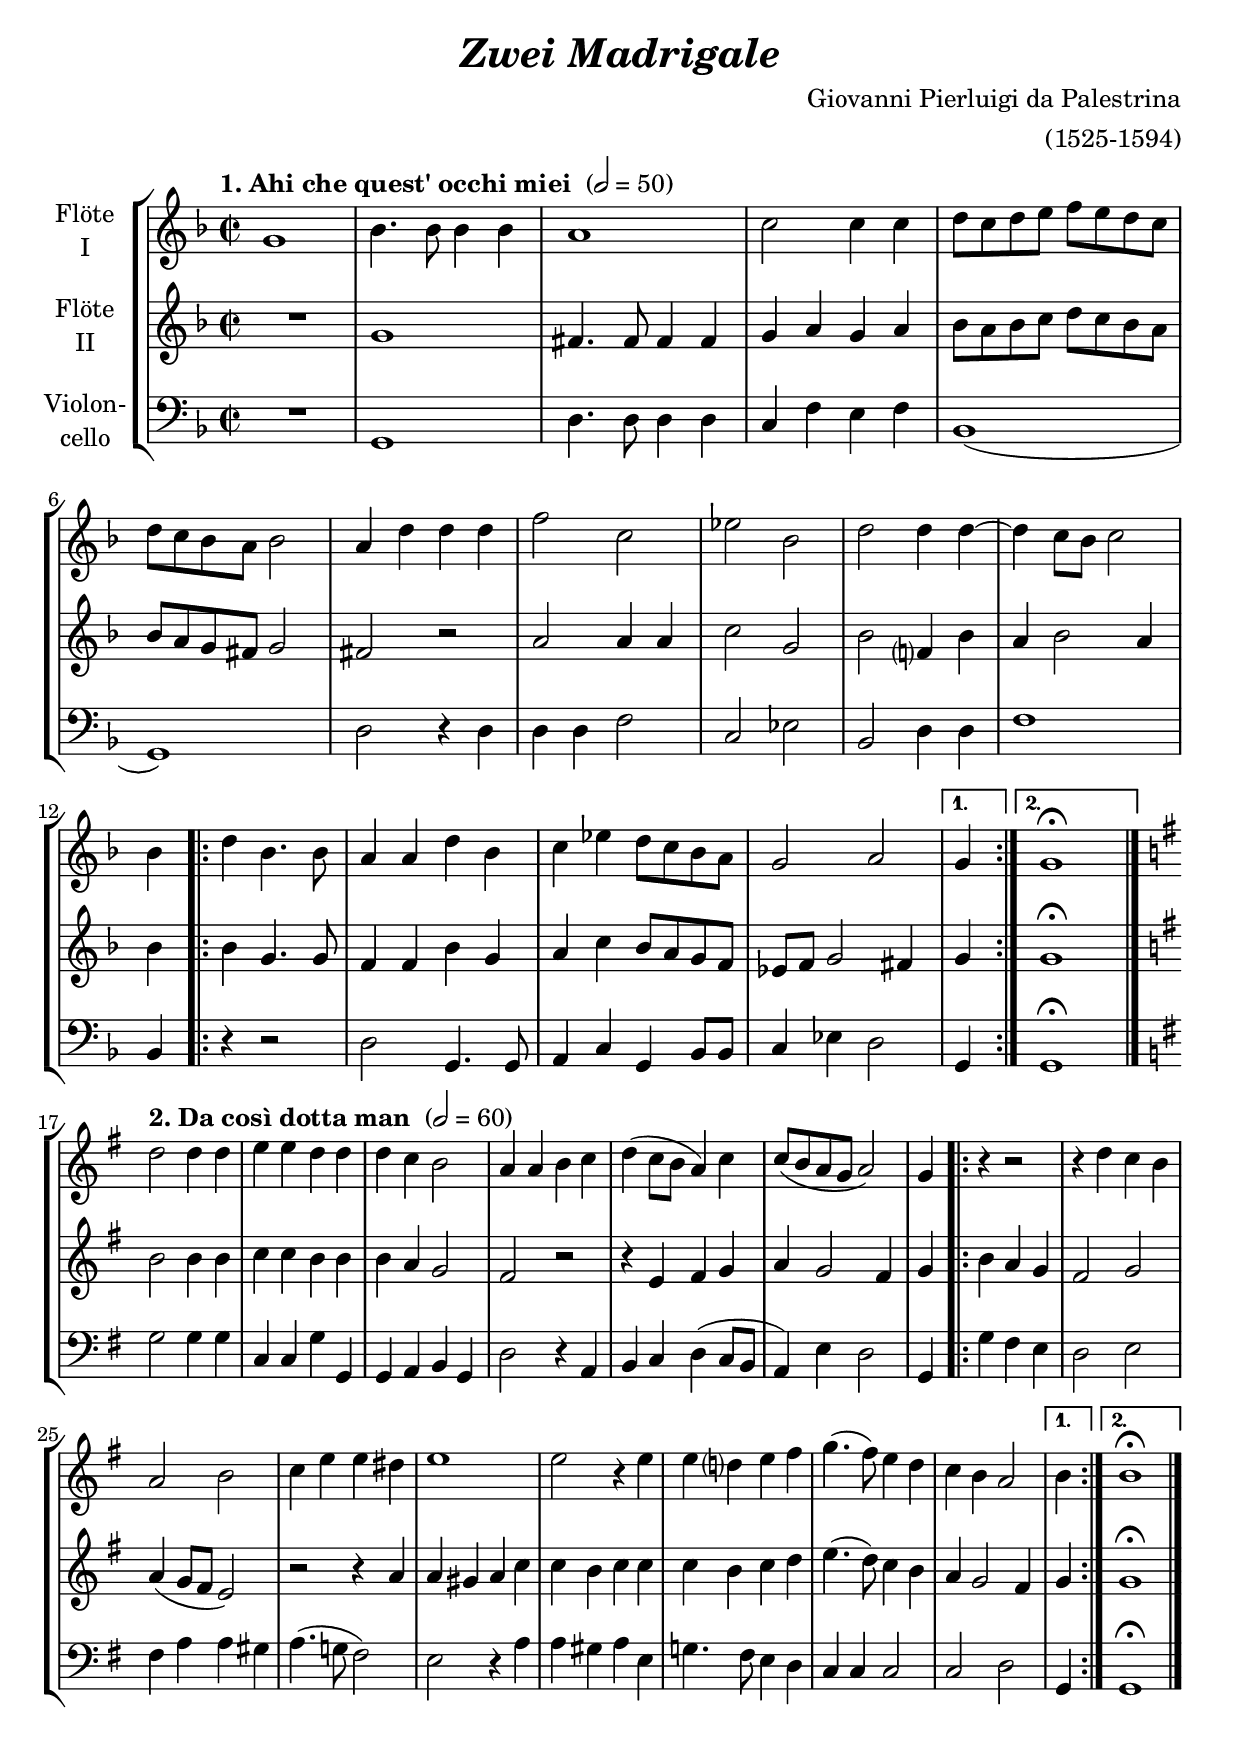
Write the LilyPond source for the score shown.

\version "2.18.2"
\include "deutsch.ly"

#(set-global-staff-size 22)

\header {
  title     = \markup \bold \italic "Zwei Madrigale"
  composer  = "Giovanni Pierluigi da Palestrina"
  arranger  = "(1525-1594)"
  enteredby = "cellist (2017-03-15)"
%  piece = ""
}

voiceconsts = {
  \key f \major
  \clef "treble"
  \time 2/2
%  \numericTimeSignature
  \compressFullBarRests
}

%mihi = "clarinet"
mifl = "flute"
mist = "string ensemble 1"
%miba = "drawbar organ"
miba = "bassoon"

introa = {        \tempo "1. Ahi che quest' occhi miei " 2=50 }
introb = { \break \tempo "2. Da così dotta man " 2=60 \key g \major }

va = \relative c'' {
  \voiceconsts

  \introa
  g1
  b4. b8 b4 b
  a1
  c2 c4 c
  d8 c d e f e d c
  
  d c b a b2
  a4 d d d
  f2 c
  es b
  d d4 d~
  d c8 b c2
  
  b4
  \repeat volta 2 {
    d b4. b8
    a4 a d b
    c es d8 c b a
    g2 a
  }
  \alternative {
    { g4 }
    { g1\fermata }
  } \bar "|."

  \introb
  d'2 d4 d
  e e d d
  d c h2
  a4 a h c
  d( c8 h a4) c

  c8( h a g a2)
  g4
  \repeat volta 2 {
    r r2
    r4 d' c h
    a2 h
    c4 e e dis

    e1
    e2 r4 e
    e d? e fis
    g4.( fis8) e4 d
    c h a2
  }
  \alternative {
    { h4 }
    { h1\fermata }
  } \bar "|."
}

vb = \relative c'' {
  \voiceconsts

  \introa
  R1
  g1
  fis4. fis8 fis4 fis
  g a g a
  b8 a b c d c b a

  b a g fis g2
  fis r
  a a4 a
  c2 g
  b f?4 b
  a b2 a4

  b
  \repeat volta 2 {
    b g4. g8
    f4 f b g
    a c b8 a g f
    es f g2 fis4
  }
  \alternative {
    { g }
    {  g1\fermata }
  } \bar "|." 

  \introb
  h2 h4 h
  c c h h
  h a g2
  fis r
  r4 e fis g

  a g2 fis4
  g
  \repeat volta 2 {
    h a g
    fis2 g
    a4( g8 fis e2)
    r r4 a

    a gis a c
    c h c c
    c h c d
    e4.( d8) c4 h
    a g2 fis4
  }
  \alternative {
    { g }
    { g1\fermata }
  } \bar "|."
}

vc = \relative c {
  \voiceconsts
  \clef "bass"

  \introa
  R1
  g1
  d'4. d8 d4 d
  c f e f
  b,1(

  g)
  d'2 r4 d
  d d f2
  c es
  b d4 d
  f1

  b,4
  \repeat volta 2 {
    r r2
    d g,4. g8
    a4 c g b8 b
    c4 es d2
  }
  \alternative {
    { g,4 }
    { g1\fermata }
  } \bar "|." 

  \introb
  g'2 g4 g
  c, c g' g,
  g a h g
  d'2 r4 a
  h c d( c8 h

  a4) e' d2
  g,4
  \repeat volta 2 {
    g' fis e
    d2 e
    fis4 a a gis
    a4.( g!8 fis2)

    e r4 a
    a gis a e
    g!4. fis8 e4 d
    c c c2
    c d
  }
  \alternative {
    { g,4 }
    { g1\fermata }
  } \bar "|."
}


music = \new StaffGroup <<
      \new Staff {
        \set Staff.midiInstrument = \mifl
        \set Staff.instrumentName = \markup \center-column { "Flöte" "I" }
        \transpose c c { \va }
      }

      \new Staff {
        \set Staff.midiInstrument = \mifl
        \set Staff.instrumentName = \markup \center-column { "Flöte" "II" }
        \transpose c c { \vb }
      }

      \new Staff {
        \set Staff.midiInstrument = \miba
        \set Staff.instrumentName = \markup \center-column { "Violon-" "cello" }
        \transpose c c { \vc }
      }
>>

\book {
  \score {
   \music
    \layout {}
  }

  \score {
    \unfoldRepeats \music

    \midi {
      \context {
        \Score
      }
    }
  }
}
